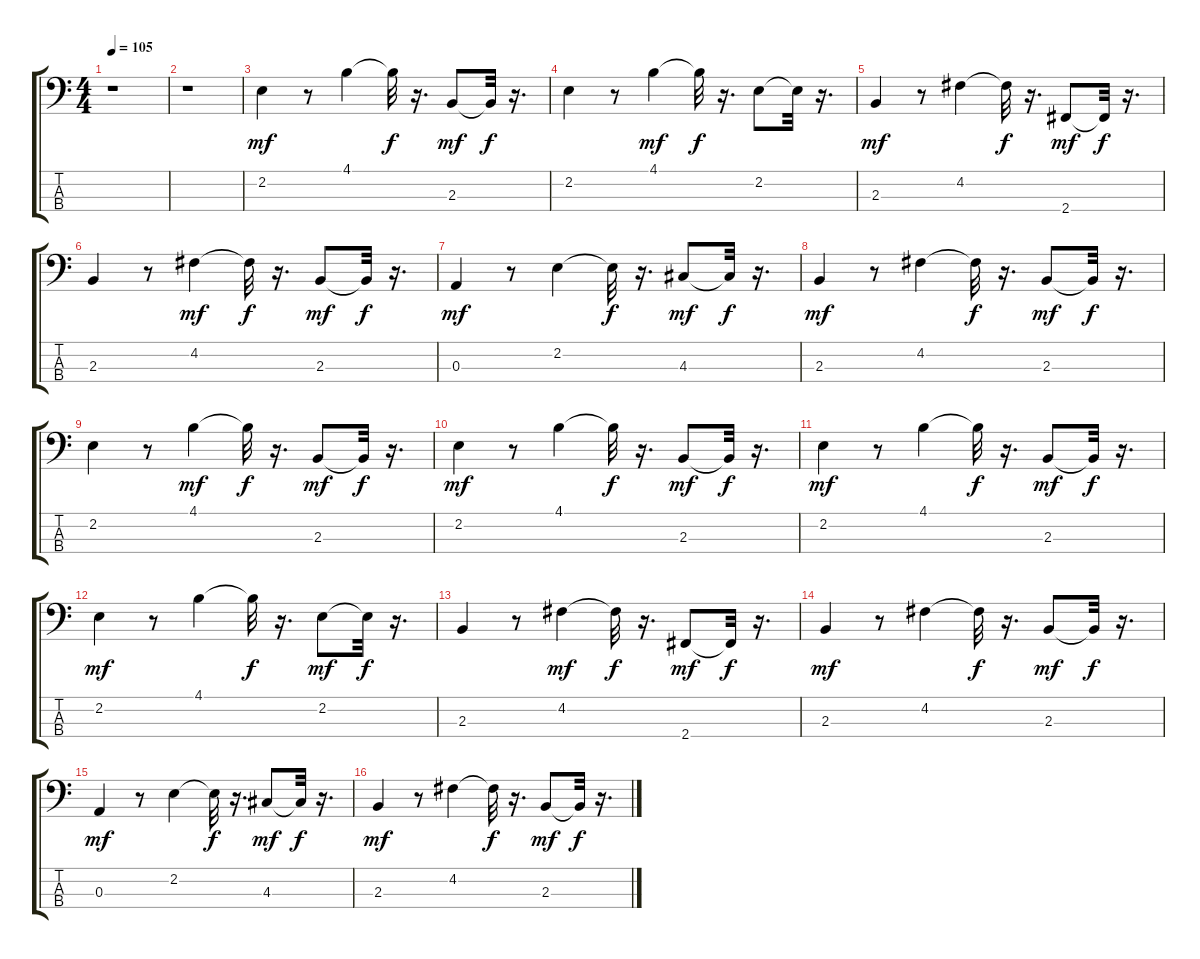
\track "" {instrument fretlessbass}
\staff {score tabs}
\tuning (G2 D2 A1 E1) {hide}
\ts (4 4)
\tempo 105
\clef f4
\ks c
r.1{dy mf instrument fretlessbass} |
r.1 |
2.2.4{volume 13} r.8 4.1.4 4.1{t}.32{dy f} r.16{d} 2.3.8{dy mf} 2.3{t}.32{dy f} r.16{d} |
2.2.4 r.8 4.1.4{dy mf} 4.1{t}.32{dy f} r.16{d} 2.2.8 2.2{t}.32 r.16{d} |
2.3.4{dy mf} r.8 4.2.4 4.2{t}.32{dy f} r.16{d} 2.4.8{dy mf} 2.4{t}.32{dy f} r.16{d} |
2.3.4 r.8 4.2.4{dy mf} 4.2{t}.32{dy f} r.16{d} 2.3.8{dy mf} 2.3{t}.32{dy f} r.16{d} |
0.3.4{dy mf} r.8 2.2.4 2.2{t}.32{dy f} r.16{d} 4.3.8{dy mf} 4.3{t}.32{dy f} r.16{d} |
2.3.4{dy mf} r.8 4.2.4 4.2{t}.32{dy f} r.16{d} 2.3.8{dy mf} 2.3{t}.32{dy f} r.16{d} |
2.2.4 r.8 4.1.4{dy mf} 4.1{t}.32{dy f} r.16{d} 2.3.8{dy mf} 2.3{t}.32{dy f} r.16{d} |
2.2.4{dy mf} r.8 4.1.4 4.1{t}.32{dy f} r.16{d} 2.3.8{dy mf} 2.3{t}.32{dy f} r.16{d} |
2.2.4{dy mf} r.8 4.1.4 4.1{t}.32{dy f} r.16{d} 2.3.8{dy mf} 2.3{t}.32{dy f} r.16{d} |
2.2.4{dy mf} r.8 4.1.4 4.1{t}.32{dy f} r.16{d} 2.2.8{dy mf} 2.2{t}.32{dy f} r.16{d} |
2.3.4 r.8 4.2.4{dy mf} 4.2{t}.32{dy f} r.16{d} 2.4.8{dy mf} 2.4{t}.32{dy f} r.16{d} |
2.3.4{dy mf} r.8 4.2.4 4.2{t}.32{dy f} r.16{d} 2.3.8{dy mf} 2.3{t}.32{dy f} r.16{d} |
0.3.4{dy mf} r.8 2.2.4 2.2{t}.32{dy f} r.16{d} 4.3.8{dy mf} 4.3{t}.32{dy f} r.16{d} |
2.3.4{dy mf} r.8 4.2.4 4.2{t}.32{dy f} r.16{d} 2.3.8{dy mf} 2.3{t}.32{dy f} r.16{d}
